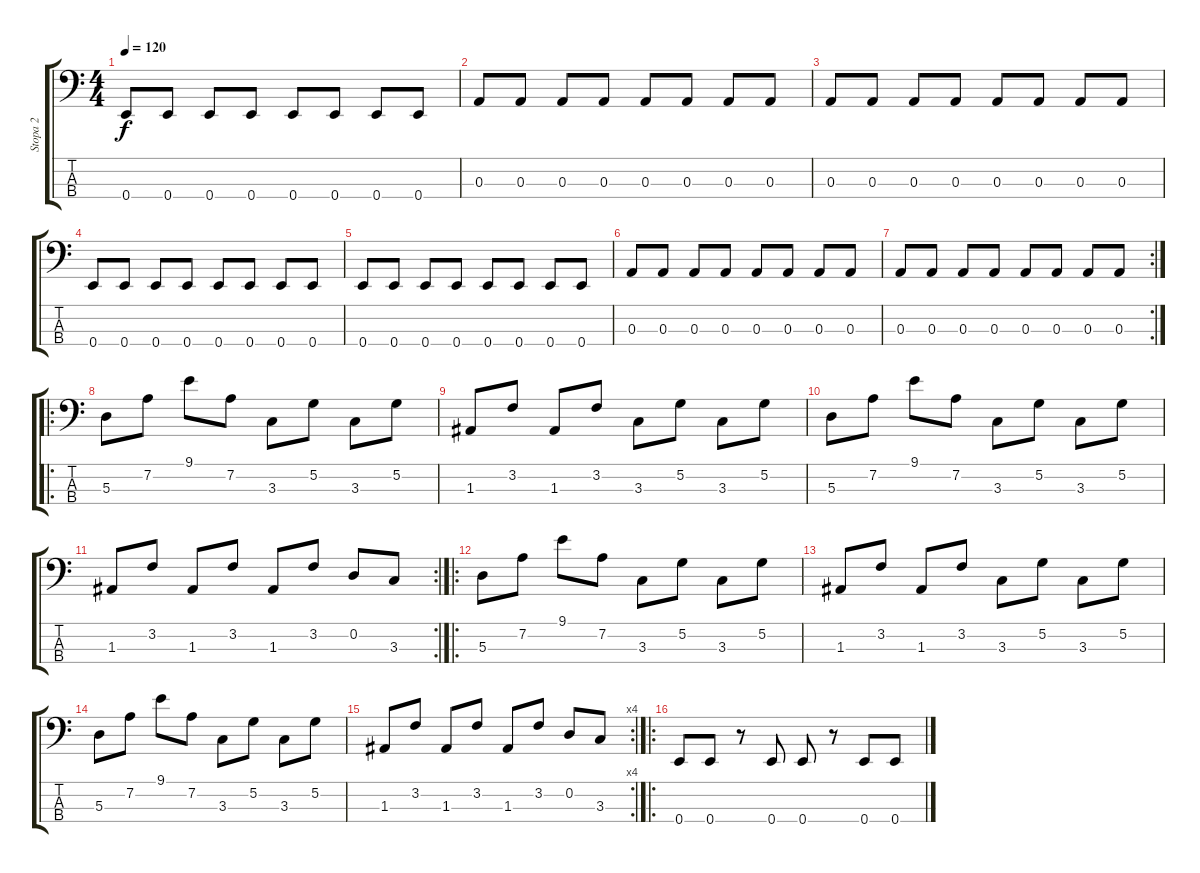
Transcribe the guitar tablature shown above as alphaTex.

\track ("Stopa 2" "Stopa 2") {instrument electricbassfinger}
\staff {score tabs}
\tuning (G2 D2 A1 E1) {hide}
\ts (4 4)
\tempo 120
\clef f4
\ks c
0.4.8{dy f} 0.4.8 0.4.8 0.4.8 0.4.8 0.4.8 0.4.8 0.4.8 |
0.3.8 0.3.8 0.3.8 0.3.8 0.3.8 0.3.8 0.3.8 0.3.8 |
0.3.8 0.3.8 0.3.8 0.3.8 0.3.8 0.3.8 0.3.8 0.3.8 |
0.4.8 0.4.8 0.4.8 0.4.8 0.4.8 0.4.8 0.4.8 0.4.8 |
0.4.8 0.4.8 0.4.8 0.4.8 0.4.8 0.4.8 0.4.8 0.4.8 |
0.3.8 0.3.8 0.3.8 0.3.8 0.3.8 0.3.8 0.3.8 0.3.8 |
\rc 2
0.3.8 0.3.8 0.3.8 0.3.8 0.3.8 0.3.8 0.3.8 0.3.8 |
\ro
5.3.8 7.2.8 9.1.8 7.2.8 3.3.8 5.2.8 3.3.8 5.2.8 |
1.3.8 3.2.8 1.3.8 3.2.8 3.3.8 5.2.8 3.3.8 5.2.8 |
5.3.8 7.2.8 9.1.8 7.2.8 3.3.8 5.2.8 3.3.8 5.2.8 |
\rc 2
1.3.8 3.2.8 1.3.8 3.2.8 1.3.8 3.2.8 0.2.8 3.3.8 |
\ro
5.3.8 7.2.8 9.1.8 7.2.8 3.3.8 5.2.8 3.3.8 5.2.8 |
1.3.8 3.2.8 1.3.8 3.2.8 3.3.8 5.2.8 3.3.8 5.2.8 |
5.3.8 7.2.8 9.1.8 7.2.8 3.3.8 5.2.8 3.3.8 5.2.8 |
\rc 4
1.3.8 3.2.8 1.3.8 3.2.8 1.3.8 3.2.8 0.2.8 3.3.8 |
\ro
0.4.8 0.4.8 r.8 0.4.8 0.4.8 r.8 0.4.8 0.4.8
